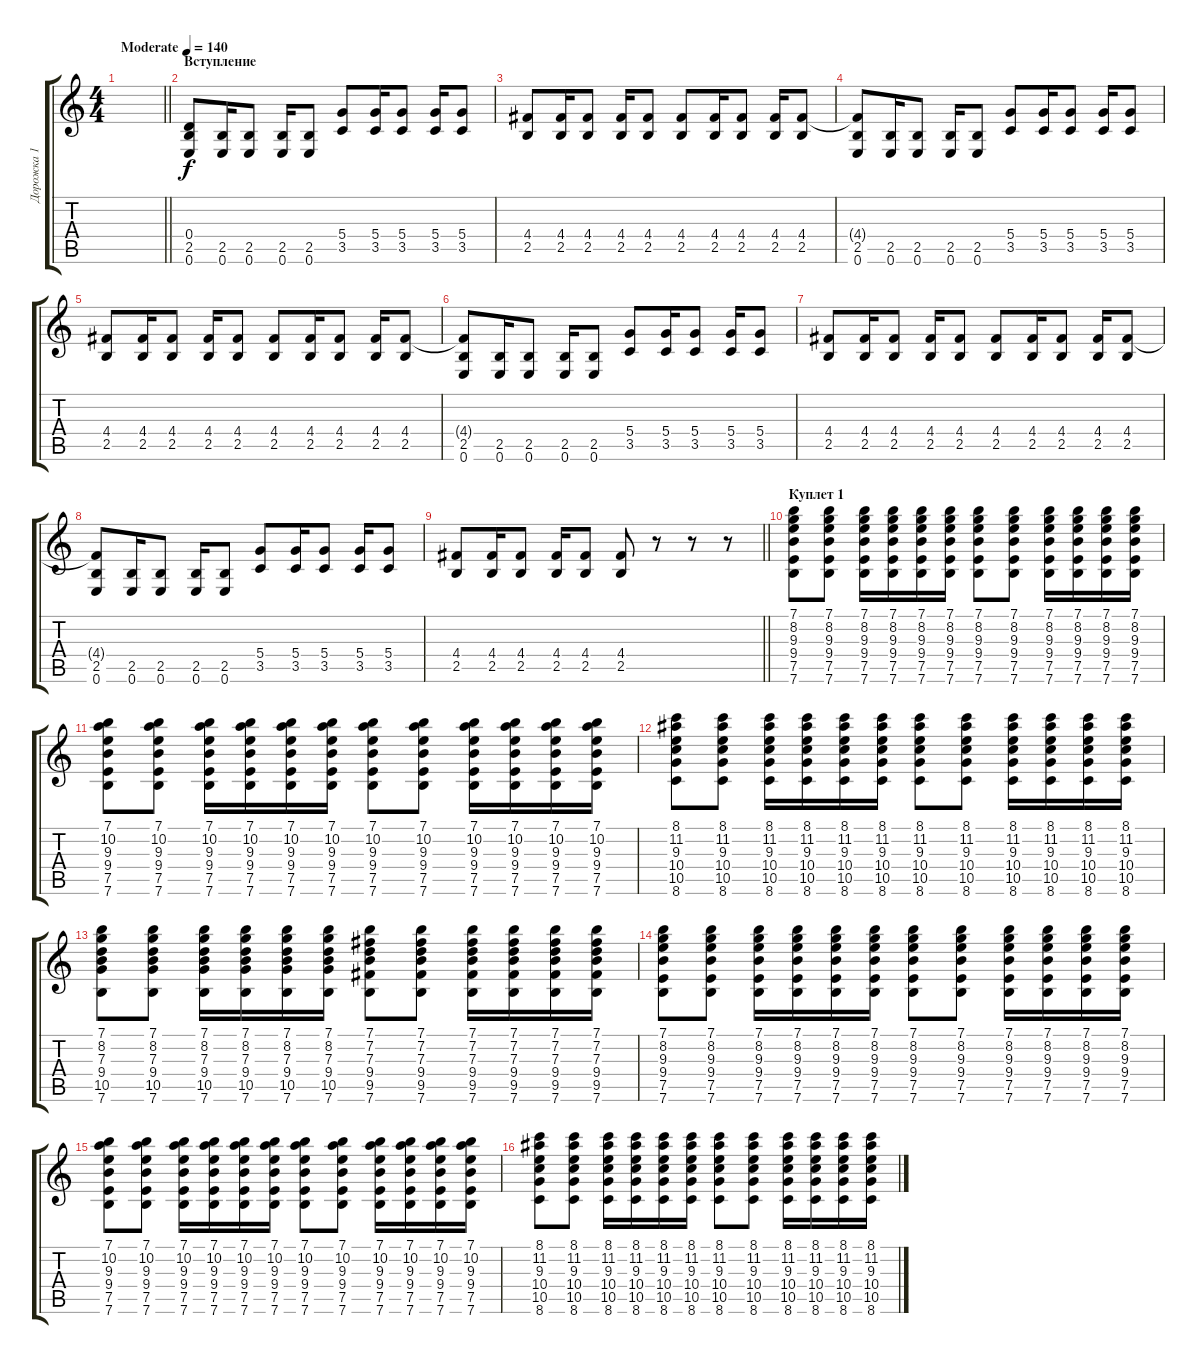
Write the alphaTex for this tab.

\track ("Дорожка 1" "Дорожка 1") {instrument distortionguitar}
\staff {score tabs}
\tuning (E4 B3 G3 D3 A2 E2) {hide}
\ts (4 4)
\tempo (140 "Moderate")
\clef g2
\barLineRight lightlight
\ks c
|
\section ("" "Вступление")
(0.4 2.5 0.6).8 (2.5 0.6).16 (2.5 0.6).8 (2.5 0.6).16 (2.5 0.6).8 (5.4 3.5).8 (5.4 3.5).16 (5.4 3.5).8 (5.4 3.5).16 (5.4 3.5).8 |
(4.4 2.5).8 (4.4 2.5).16 (4.4 2.5).8 (4.4 2.5).16 (4.4 2.5).8 (4.4 2.5).8 (4.4 2.5).16 (4.4 2.5).8 (4.4 2.5).16 (4.4 2.5).8 |
(4.4{t} 2.5 0.6).8 (2.5 0.6).16 (2.5 0.6).8 (2.5 0.6).16 (2.5 0.6).8 (5.4 3.5).8 (5.4 3.5).16 (5.4 3.5).8 (5.4 3.5).16 (5.4 3.5).8 |
(4.4 2.5).8 (4.4 2.5).16 (4.4 2.5).8 (4.4 2.5).16 (4.4 2.5).8 (4.4 2.5).8 (4.4 2.5).16 (4.4 2.5).8 (4.4 2.5).16 (4.4 2.5).8 |
(4.4{t} 2.5 0.6).8 (2.5 0.6).16 (2.5 0.6).8 (2.5 0.6).16 (2.5 0.6).8 (5.4 3.5).8 (5.4 3.5).16 (5.4 3.5).8 (5.4 3.5).16 (5.4 3.5).8 |
(4.4 2.5).8 (4.4 2.5).16 (4.4 2.5).8 (4.4 2.5).16 (4.4 2.5).8 (4.4 2.5).8 (4.4 2.5).16 (4.4 2.5).8 (4.4 2.5).16 (4.4 2.5).8 |
(4.4{t} 2.5 0.6).8 (2.5 0.6).16 (2.5 0.6).8 (2.5 0.6).16 (2.5 0.6).8 (5.4 3.5).8 (5.4 3.5).16 (5.4 3.5).8 (5.4 3.5).16 (5.4 3.5).8 |
\barLineRight lightlight
(4.4 2.5).8 (4.4 2.5).16 (4.4 2.5).8 (4.4 2.5).16 (4.4 2.5).8 (4.4 2.5).8 r.8 r.8 r.8 |
\section ("" "Куплет 1")
(7.1 8.2 9.3 9.4 7.5 7.6).8{volume 7 instrument acousticguitarsteel} (7.1 8.2 9.3 9.4 7.5 7.6).8 (7.1 8.2 9.3 9.4 7.5 7.6).16 (7.1 8.2 9.3 9.4 7.5 7.6).16 (7.1 8.2 9.3 9.4 7.5 7.6).16 (7.1 8.2 9.3 9.4 7.5 7.6).16 (7.1 8.2 9.3 9.4 7.5 7.6).8 (7.1 8.2 9.3 9.4 7.5 7.6).8 (7.1 8.2 9.3 9.4 7.5 7.6).16 (7.1 8.2 9.3 9.4 7.5 7.6).16 (7.1 8.2 9.3 9.4 7.5 7.6).16 (7.1 8.2 9.3 9.4 7.5 7.6).16 |
(7.1 10.2 9.3 9.4 7.5 7.6).8{volume 7 instrument acousticguitarsteel} (7.1 10.2 9.3 9.4 7.5 7.6).8 (7.1 10.2 9.3 9.4 7.5 7.6).16 (7.1 10.2 9.3 9.4 7.5 7.6).16 (7.1 10.2 9.3 9.4 7.5 7.6).16 (7.1 10.2 9.3 9.4 7.5 7.6).16 (7.1 10.2 9.3 9.4 7.5 7.6).8 (7.1 10.2 9.3 9.4 7.5 7.6).8 (7.1 10.2 9.3 9.4 7.5 7.6).16 (7.1 10.2 9.3 9.4 7.5 7.6).16 (7.1 10.2 9.3 9.4 7.5 7.6).16 (7.1 10.2 9.3 9.4 7.5 7.6).16 |
(8.1 11.2 9.3 10.4 10.5 8.6).8 (8.1 11.2 9.3 10.4 10.5 8.6).8 (8.1 11.2 9.3 10.4 10.5 8.6).16 (8.1 11.2 9.3 10.4 10.5 8.6).16 (8.1 11.2 9.3 10.4 10.5 8.6).16 (8.1 11.2 9.3 10.4 10.5 8.6).16 (8.1 11.2 9.3 10.4 10.5 8.6).8 (8.1 11.2 9.3 10.4 10.5 8.6).8 (8.1 11.2 9.3 10.4 10.5 8.6).16 (8.1 11.2 9.3 10.4 10.5 8.6).16 (8.1 11.2 9.3 10.4 10.5 8.6).16 (8.1 11.2 9.3 10.4 10.5 8.6).16 |
(7.1 8.2 7.3 9.4 10.5 7.6).8 (7.1 8.2 7.3 9.4 10.5 7.6).8 (7.1 8.2 7.3 9.4 10.5 7.6).16 (7.1 8.2 7.3 9.4 10.5 7.6).16 (7.1 8.2 7.3 9.4 10.5 7.6).16 (7.1 8.2 7.3 9.4 10.5 7.6).16 (7.1 7.2 7.3 9.4 9.5 7.6).8 (7.1 7.2 7.3 9.4 9.5 7.6).8 (7.1 7.2 7.3 9.4 9.5 7.6).16 (7.1 7.2 7.3 9.4 9.5 7.6).16 (7.1 7.2 7.3 9.4 9.5 7.6).16 (7.1 7.2 7.3 9.4 9.5 7.6).16 |
(7.1 8.2 9.3 9.4 7.5 7.6).8{volume 7 instrument acousticguitarsteel} (7.1 8.2 9.3 9.4 7.5 7.6).8 (7.1 8.2 9.3 9.4 7.5 7.6).16 (7.1 8.2 9.3 9.4 7.5 7.6).16 (7.1 8.2 9.3 9.4 7.5 7.6).16 (7.1 8.2 9.3 9.4 7.5 7.6).16 (7.1 8.2 9.3 9.4 7.5 7.6).8 (7.1 8.2 9.3 9.4 7.5 7.6).8 (7.1 8.2 9.3 9.4 7.5 7.6).16 (7.1 8.2 9.3 9.4 7.5 7.6).16 (7.1 8.2 9.3 9.4 7.5 7.6).16 (7.1 8.2 9.3 9.4 7.5 7.6).16 |
(7.1 10.2 9.3 9.4 7.5 7.6).8{volume 7 instrument acousticguitarsteel} (7.1 10.2 9.3 9.4 7.5 7.6).8 (7.1 10.2 9.3 9.4 7.5 7.6).16 (7.1 10.2 9.3 9.4 7.5 7.6).16 (7.1 10.2 9.3 9.4 7.5 7.6).16 (7.1 10.2 9.3 9.4 7.5 7.6).16 (7.1 10.2 9.3 9.4 7.5 7.6).8 (7.1 10.2 9.3 9.4 7.5 7.6).8 (7.1 10.2 9.3 9.4 7.5 7.6).16 (7.1 10.2 9.3 9.4 7.5 7.6).16 (7.1 10.2 9.3 9.4 7.5 7.6).16 (7.1 10.2 9.3 9.4 7.5 7.6).16 |
(8.1 11.2 9.3 10.4 10.5 8.6).8 (8.1 11.2 9.3 10.4 10.5 8.6).8 (8.1 11.2 9.3 10.4 10.5 8.6).16 (8.1 11.2 9.3 10.4 10.5 8.6).16 (8.1 11.2 9.3 10.4 10.5 8.6).16 (8.1 11.2 9.3 10.4 10.5 8.6).16 (8.1 11.2 9.3 10.4 10.5 8.6).8 (8.1 11.2 9.3 10.4 10.5 8.6).8 (8.1 11.2 9.3 10.4 10.5 8.6).16 (8.1 11.2 9.3 10.4 10.5 8.6).16 (8.1 11.2 9.3 10.4 10.5 8.6).16 (8.1 11.2 9.3 10.4 10.5 8.6).16
